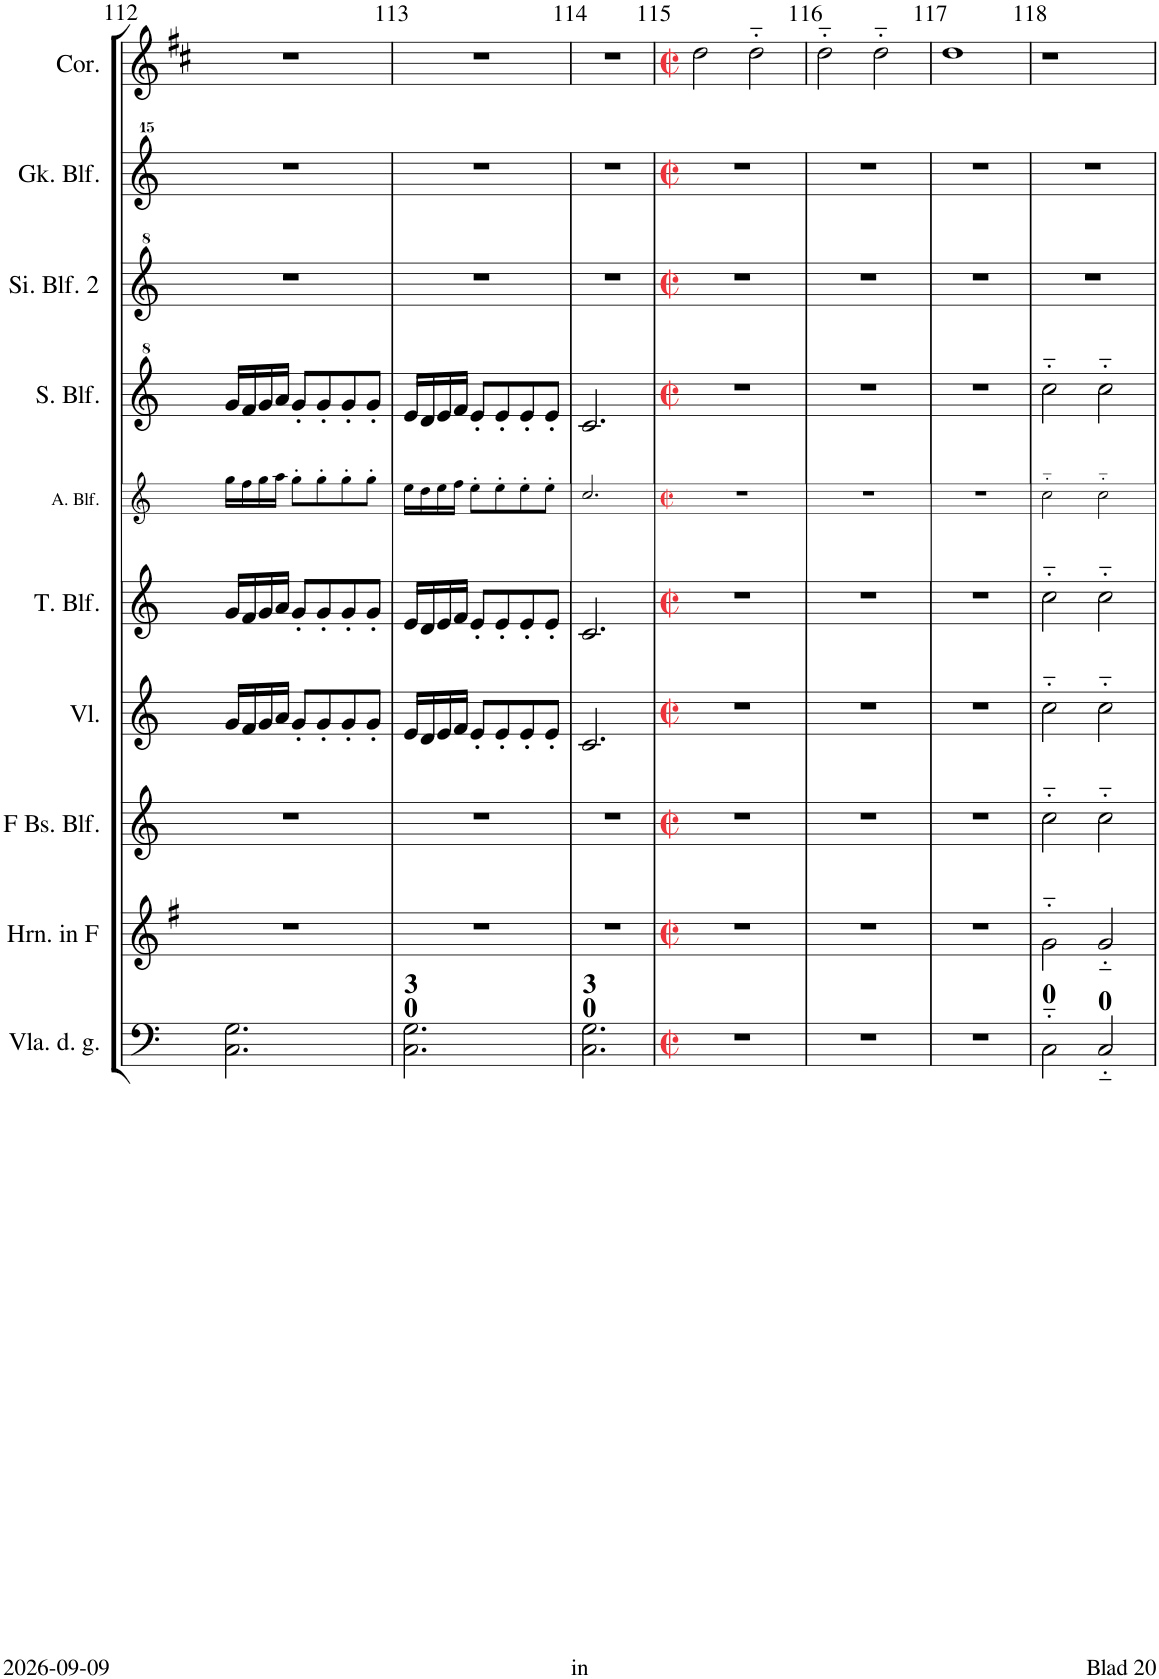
**kern	**kern	**kern	**kern	**kern	**kern	**kern	**kern	**kern	**kern
*part10	*part9	*part8	*part7	*part6	*part5	*part4	*part3	*part2	*part1
*staff10	*staff9	*staff8	*staff7	*staff6	*staff5	*staff4	*staff3	*staff2	*staff1
*I"Strijkers	*I"Hoorn in F	*I"F Bas-blokfluit	*I"Viool	*I"Tenor-blokfluit	*I"Alt-blokfluit	*I"Sopraan-blokfluit	*I"Sopranino-blokfluit 2	*I"Garklein/kleine sopranino-blokfluit	*I"Cornet in Bes
*	*I'Hrn. in F	*I'F Bs. Blf.	*I'Vl.	*I'T. Blf.	*I'A. Blf.	*I'S. Blf.	*I'Si. Blf. 2	*I'Gk. Blf.	*I'Cor.
!!LO:PB:g=z
*clefF4	*clefG2	*clefG2	*clefG2	*clefG2	*clefG2	*clefG^2	*clefG^2	*clefG^^2	*clefG2
*	*Trd4c7	*	*	*	*	*	*	*	*Trd1c2
*k[]	*k[f#]	*k[]	*k[]	*k[]	*k[]	*k[]	*k[]	*k[]	*k[f#c#]
*M3/4	*M3/4	*M3/4	*M3/4	*M3/4	*M3/4	*M3/4	*M3/4	*M3/4	*M3/4
=112	=112	=112	=112	=112	=112	=112	=112	=112	=112
2.C\ 2.G\	2.r	2.r	16g/LL	16g/LL	16gg\LL	16gg/LL	2.r	2.r	2.r
.	.	.	16f/	16f/	16ff\	16ff/	.	.	.
.	.	.	16g/	16g/	16gg\	16gg/	.	.	.
.	.	.	16a/JJ	16a/JJ	16aa\JJ	16aa/JJ	.	.	.
.	.	.	8g'/L	8g'/L	8gg'\L	8gg'/L	.	.	.
.	.	.	8g'/	8g'/	8gg'\	8gg'/	.	.	.
.	.	.	8g'/	8g'/	8gg'\	8gg'/	.	.	.
.	.	.	8g'/J	8g'/J	8gg'\J	8gg'/J	.	.	.
=113	=113	=113	=113	=113	=113	=113	=113	=113	=113
2.C\ 2.G\	2.r	2.r	16e/LL	16e/LL	16ee\LL	16ee/LL	2.r	2.r	2.r
.	.	.	16d/	16d/	16dd\	16dd/	.	.	.
.	.	.	16e/	16e/	16ee\	16ee/	.	.	.
.	.	.	16f/JJ	16f/JJ	16ff\JJ	16ff/JJ	.	.	.
.	.	.	8e'/L	8e'/L	8ee'\L	8ee'/L	.	.	.
.	.	.	8e'/	8e'/	8ee'\	8ee'/	.	.	.
.	.	.	8e'/	8e'/	8ee'\	8ee'/	.	.	.
.	.	.	8e'/J	8e'/J	8ee'\J	8ee'/J	.	.	.
=114	=114	=114	=114	=114	=114	=114	=114	=114	=114
2.C\ 2.G\	2.r	2.r	2.c/	2.c/	2.cc/	2.cc/	2.r	2.r	2.r
=115	=115	=115	=115	=115	=115	=115	=115	=115	=115
*M2/2	*M2/2	*M2/2	*M2/2	*M2/2	*M2/2	*M2/2	*M2/2	*M2/2	*M2/2
*met(c|)	*met(c|)	*met(c|)	*met(c|)	*met(c|)	*met(c|)	*met(c|)	*met(c|)	*met(c|)	*met(c|)
1r	1r	1r	1r	1r	1r	1r	1r	1r	2dd\
.	.	.	.	.	.	.	.	.	2dd\
=116	=116	=116	=116	=116	=116	=116	=116	=116	=116
1r	1r	1r	1r	1r	1r	1r	1r	1r	2dd\
.	.	.	.	.	.	.	.	.	2dd\
=117	=117	=117	=117	=117	=117	=117	=117	=117	=117
1r	1r	1r	1r	1r	1r	1r	1r	1r	1dd
=118	=118	=118	=118	=118	=118	=118	=118	=118	=118
2C\	2g\	2cc\	2cc\	2cc\	2cc\	2ccc\	1r	1r	1r
2C/	2g/	2cc\	2cc\	2cc\	2cc\	2ccc\	.	.	.
=	=	=	=	=	=	=	=	=	=
*-	*-	*-	*-	*-	*-	*-	*-	*-	*-
